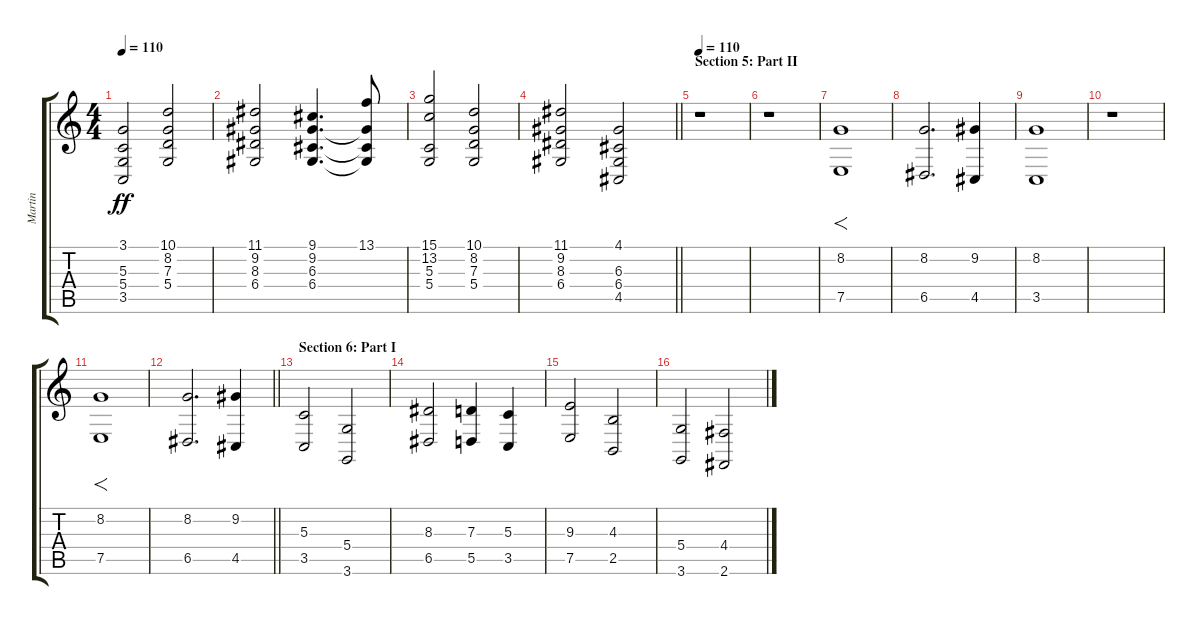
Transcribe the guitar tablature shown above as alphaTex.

\track ("Martin" "Martin") {instrument trumpet}
\staff {score tabs}
\tuning (E4 B3 G3 D3 A2 E2) {hide}
\ts (4 4)
\tempo 110
\clef g2
\ks c
(3.1 5.3 5.4 3.5).2{dy ff} (10.1 8.2 7.3 5.4).2 |
(11.1 9.2 8.3 6.4).2 (9.1 9.2 6.3 6.4).4{d} (13.1 9.2{t} 6.3{t} 6.4{t}).8 |
(15.1 13.2 5.3 5.4).2 (10.1 8.2 7.3 5.4).2 |
\barLineRight lightlight
(11.1 9.2 8.3 6.4).2 (4.1 6.3 6.4 4.5).2 |
\section ("" "Section 5: Part II")
\tempo 110
r.1{volume 12} |
r.1 |
(8.2 7.5).1{f} |
(8.2 6.5).2{d} (9.2 4.5).4 |
(8.2 3.5).1 |
r.1 |
(8.2 7.5).1{f} |
\barLineRight lightlight
(8.2 6.5).2{d} (9.2 4.5).4 |
\section ("" "Section 6: Part I")
(5.3 3.5).2 (5.4 3.6).2 |
(8.3 6.5).2 (7.3 5.5).4 (5.3 3.5).4 |
(9.3 7.5).2 (4.3 2.5).2 |
(5.4 3.6).2 (4.4 2.6).2
